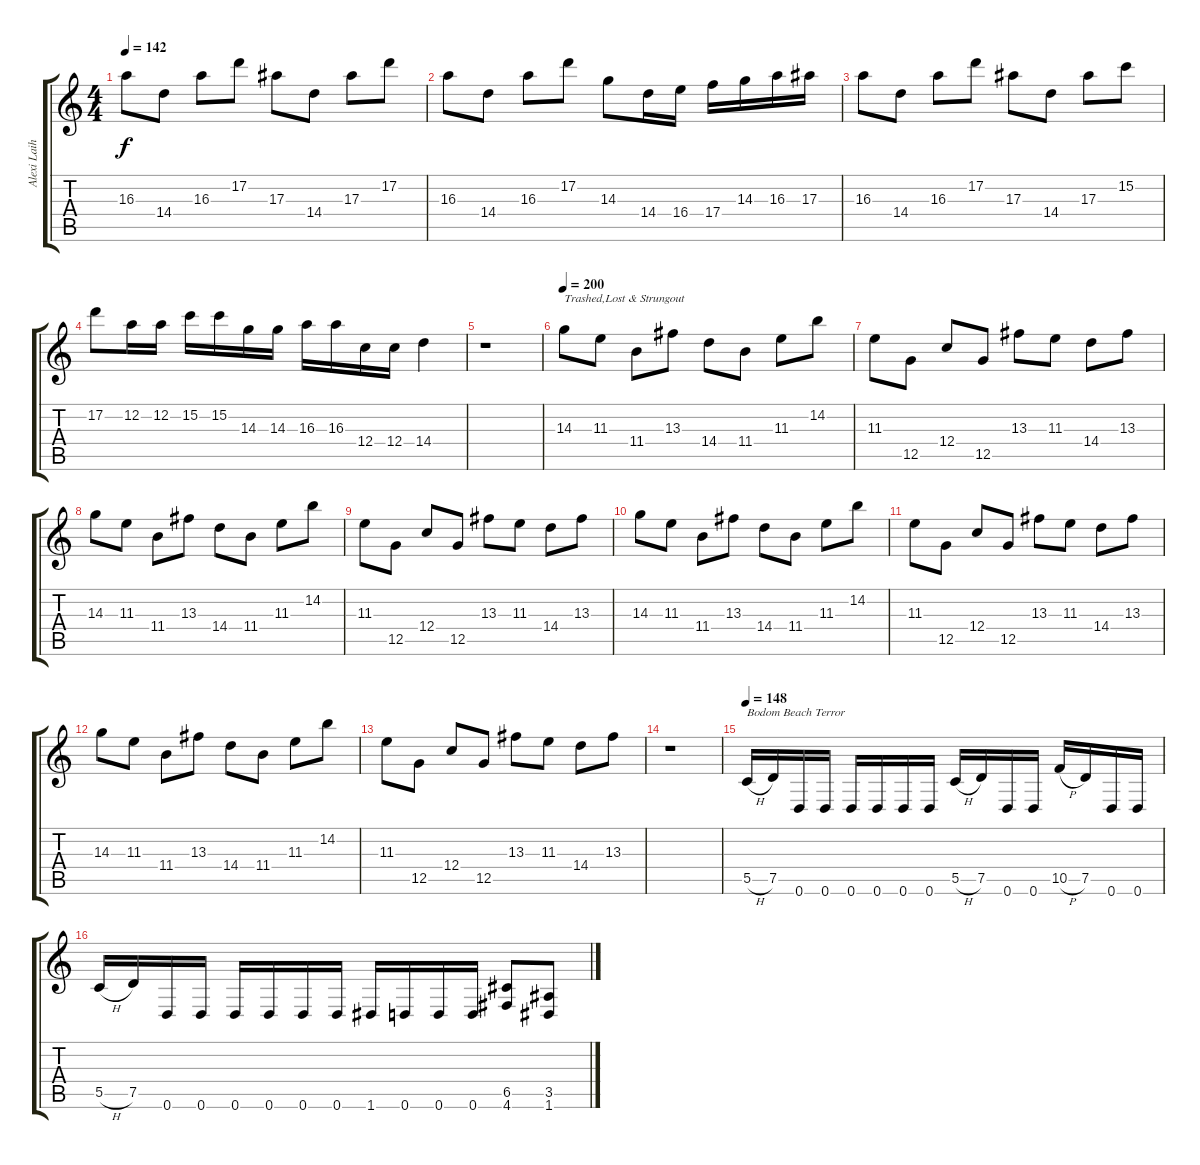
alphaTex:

\track ("Alexi Laiho" "Alexi Laih") {instrument distortionguitar}
\staff {score tabs}
\tuning (D4 A3 F3 C3 G2 D2) {hide}
\ts (4 4)
\tempo 142
\clef g2
\ks c
16.3.8{dy f} 14.4.8 16.3.8 17.2.8 17.3.8 14.4.8 17.3.8 17.2.8 |
16.3.8 14.4.8 16.3.8 17.2.8 14.3.8 14.4.16 16.4.16 17.4.16 14.3.16 16.3.16 17.3.16 |
16.3.8 14.4.8 16.3.8 17.2.8 17.3.8 14.4.8 17.3.8 15.2.8 |
17.2.8 12.2.16 12.2.16 15.2.16 15.2.16 14.3.16 14.3.16 16.3.16 16.3.16 12.4.16 12.4.16 14.4.4 |
r.1 |
\tempo 200
14.3.8{txt "Trashed,Lost & Strungout"} 11.3.8 11.4.8 13.3.8 14.4.8 11.4.8 11.3.8 14.2.8 |
11.3.8 12.5.8 12.4.8 12.5.8 13.3.8 11.3.8 14.4.8 13.3.8 |
14.3.8 11.3.8 11.4.8 13.3.8 14.4.8 11.4.8 11.3.8 14.2.8 |
11.3.8 12.5.8 12.4.8 12.5.8 13.3.8 11.3.8 14.4.8 13.3.8 |
14.3.8 11.3.8 11.4.8 13.3.8 14.4.8 11.4.8 11.3.8 14.2.8 |
11.3.8 12.5.8 12.4.8 12.5.8 13.3.8 11.3.8 14.4.8 13.3.8 |
14.3.8 11.3.8 11.4.8 13.3.8 14.4.8 11.4.8 11.3.8 14.2.8 |
11.3.8 12.5.8 12.4.8 12.5.8 13.3.8 11.3.8 14.4.8 13.3.8 |
r.1 |
\tempo 148
5.5{h}.16{txt "Bodom Beach Terror"} 7.5.16 0.6.16 0.6.16 0.6.16 0.6.16 0.6.16 0.6.16 5.5{h}.16 7.5.16 0.6.16 0.6.16 10.5{h}.16 7.5.16 0.6.16 0.6.16 |
5.5{h}.16 7.5.16 0.6.16 0.6.16 0.6.16 0.6.16 0.6.16 0.6.16 1.6.16 0.6.16 0.6.16 0.6.16 (6.5 4.6).8 (3.5 1.6).8
